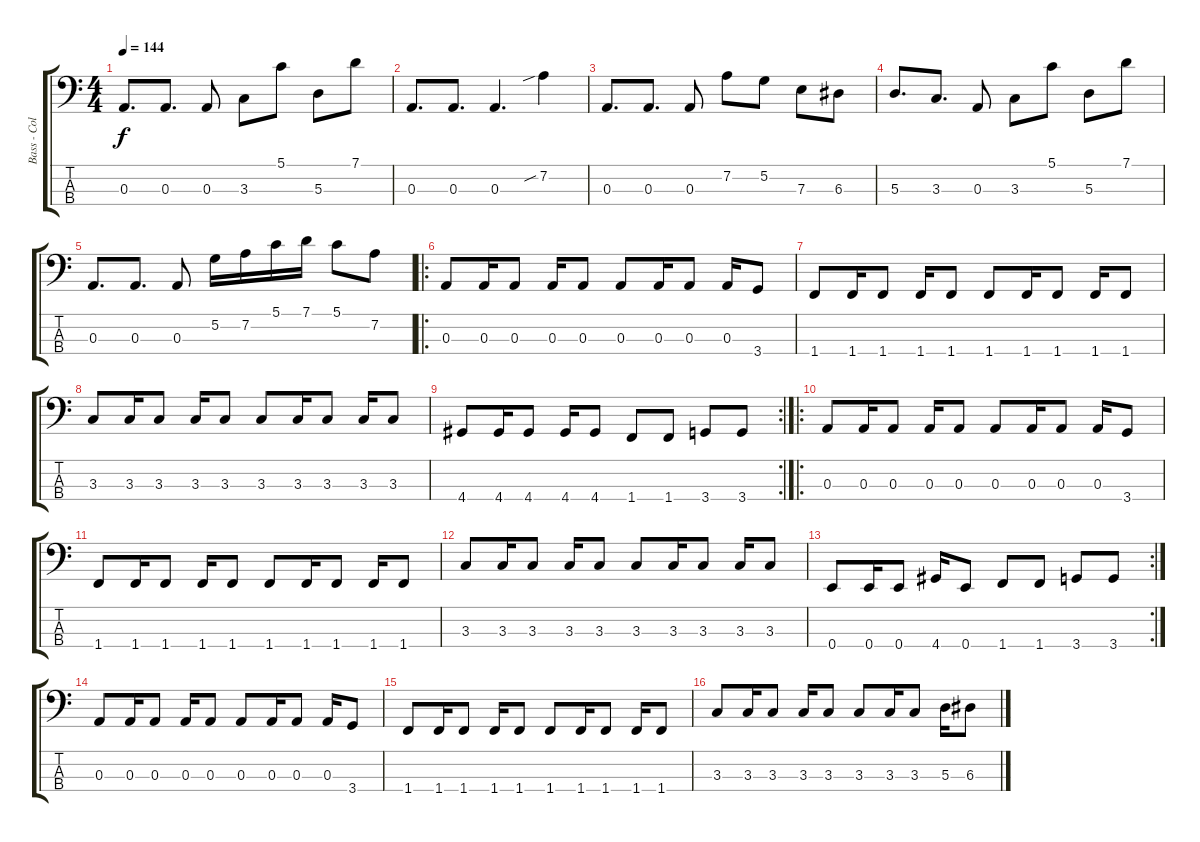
\track ("Bass - Colin Kimberly" "Bass - Col") {instrument electricbasspick}
\staff {score tabs}
\tuning (G2 D2 A1 E1) {hide}
\ts (4 4)
\tempo 144
\clef f4
\ks c
0.3.8{d dy f} 0.3.8{d} 0.3.8 3.3.8 5.1.8 5.3.8 7.1.8 |
0.3.8{d} 0.3.8{d} 0.3.4{d} 7.2{sib}.4 |
0.3.8{d} 0.3.8{d} 0.3.8 7.2.8 5.2.8 7.3.8 6.3.8 |
5.3.8{d} 3.3.8{d} 0.3.8 3.3.8 5.1.8 5.3.8 7.1.8 |
0.3.8{d} 0.3.8{d} 0.3.8 5.2.16 7.2.16 5.1.16 7.1.16 5.1.8 7.2.8 |
\ro
0.3.8 0.3.16 0.3.8 0.3.16 0.3.8 0.3.8 0.3.16 0.3.8 0.3.16 3.4.8 |
1.4.8 1.4.16 1.4.8 1.4.16 1.4.8 1.4.8 1.4.16 1.4.8 1.4.16 1.4.8 |
3.3.8 3.3.16 3.3.8 3.3.16 3.3.8 3.3.8 3.3.16 3.3.8 3.3.16 3.3.8 |
\rc 2
4.4.8 4.4.16 4.4.8 4.4.16 4.4.8 1.4.8 1.4.8 3.4.8 3.4.8 |
\ro
0.3.8 0.3.16 0.3.8 0.3.16 0.3.8 0.3.8 0.3.16 0.3.8 0.3.16 3.4.8 |
1.4.8 1.4.16 1.4.8 1.4.16 1.4.8 1.4.8 1.4.16 1.4.8 1.4.16 1.4.8 |
3.3.8 3.3.16 3.3.8 3.3.16 3.3.8 3.3.8 3.3.16 3.3.8 3.3.16 3.3.8 |
\rc 2
0.4.8 0.4.16 0.4.8 4.4.16 0.4.8 1.4.8 1.4.8 3.4.8 3.4.8 |
0.3.8 0.3.16 0.3.8 0.3.16 0.3.8 0.3.8 0.3.16 0.3.8 0.3.16 3.4.8 |
1.4.8 1.4.16 1.4.8 1.4.16 1.4.8 1.4.8 1.4.16 1.4.8 1.4.16 1.4.8 |
3.3.8 3.3.16 3.3.8 3.3.16 3.3.8 3.3.8 3.3.16 3.3.8 5.3.16 6.3.8
